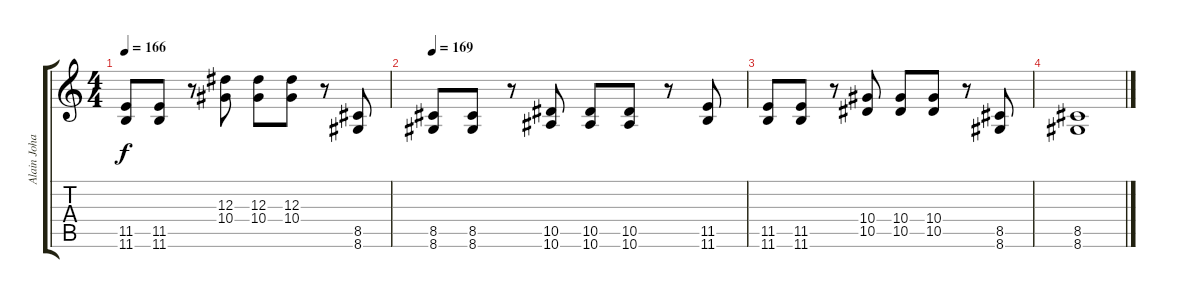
\track ("Alain Johannes - guitar" "Alain Joha") {instrument overdrivenguitar}
\staff {score tabs}
\tuning (C4 G3 Eb3 Bb2 F2 C2) {hide}
\ts (4 4)
\tempo 166
\clef g2
\ks c
(11.5 11.6).8{dy f} (11.5 11.6).8 r.8 (12.3 10.4).8 (12.3 10.4).8 (12.3 10.4).8 r.8 (8.5 8.6).8 |
\tempo 169
(8.5 8.6).8 (8.5 8.6).8 r.8 (10.5 10.6).8 (10.5 10.6).8 (10.5 10.6).8 r.8 (11.5 11.6).8 |
(11.5 11.6).8 (11.5 11.6).8 r.8 (10.4 10.5).8 (10.4 10.5).8 (10.4 10.5).8 r.8 (8.5 8.6).8 |
(8.5 8.6).1
